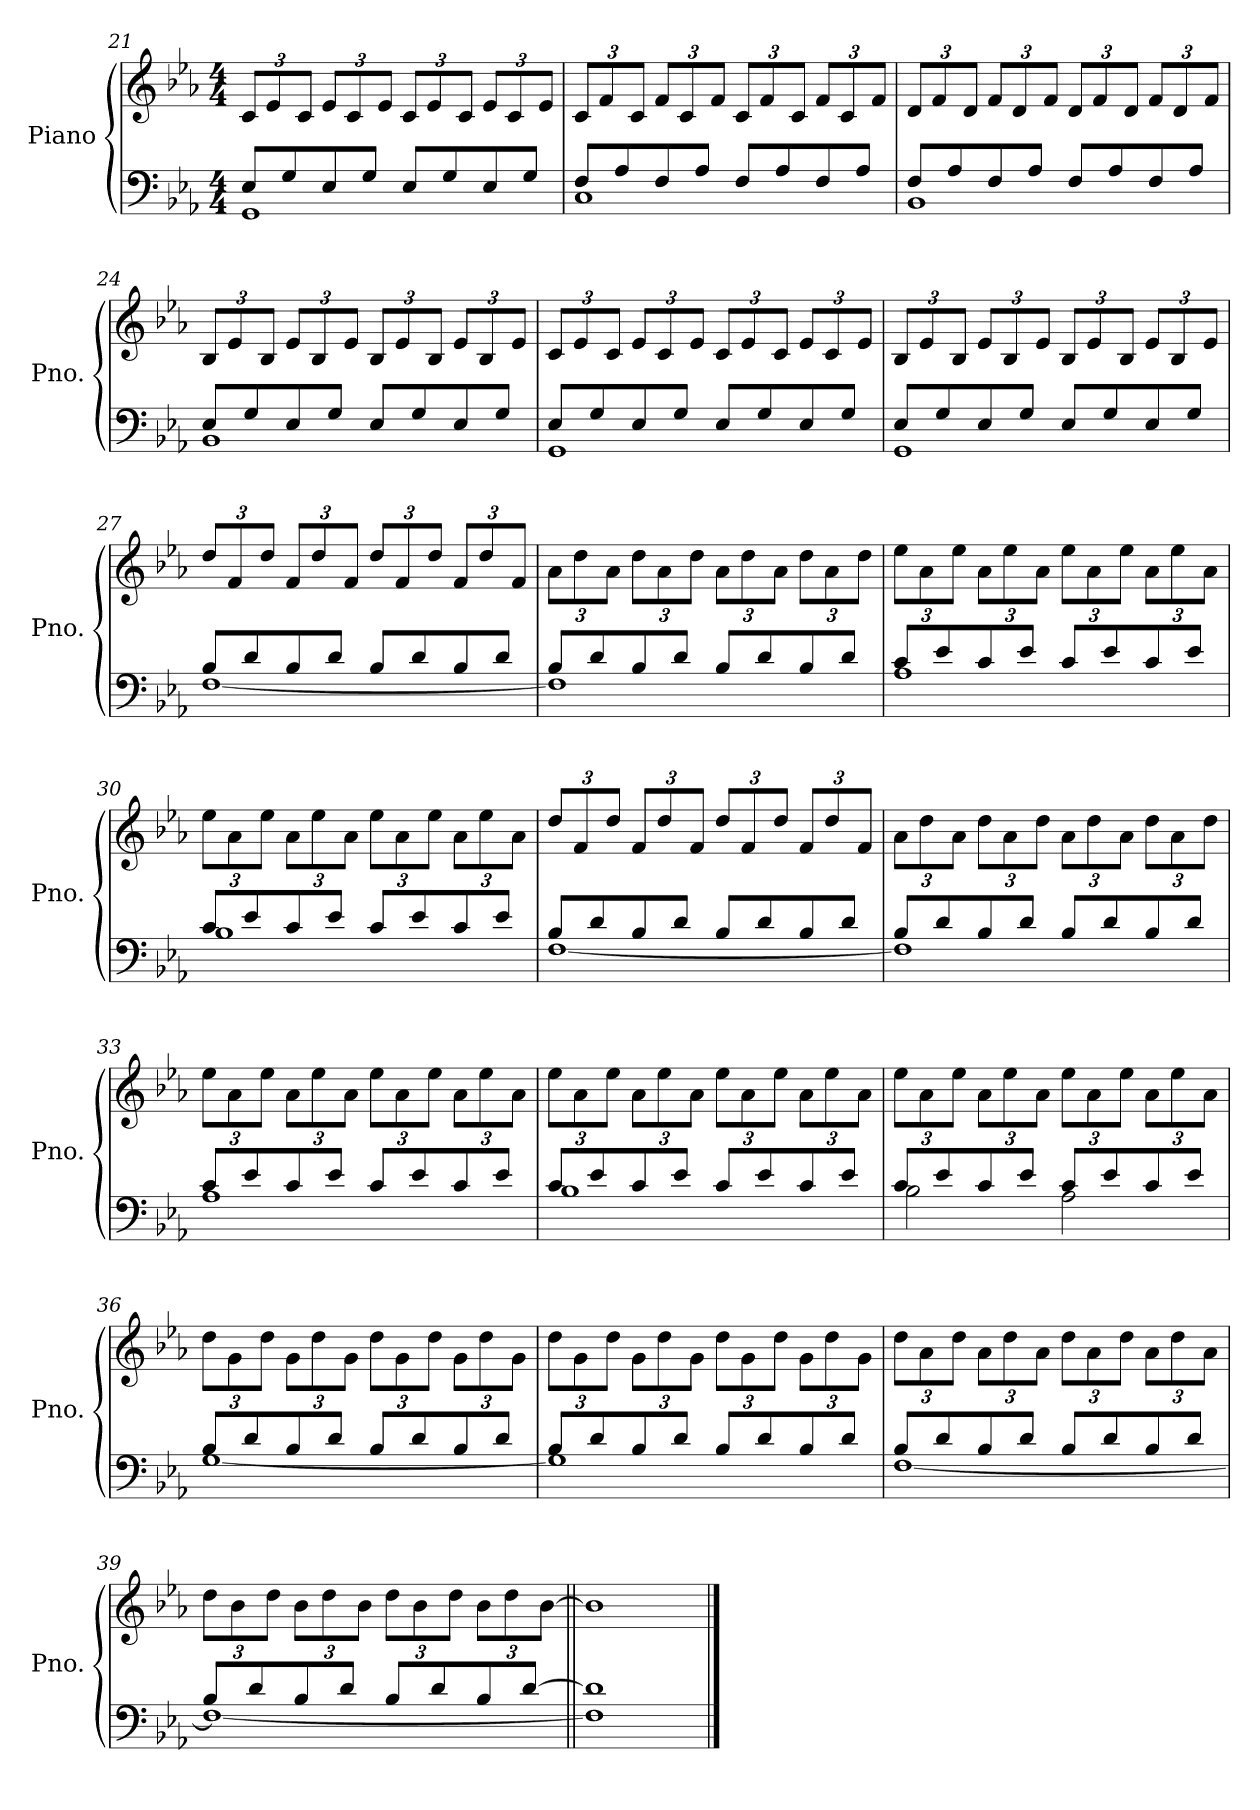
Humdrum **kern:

**kern	**kern
*part1	*part1
*staff2	*staff1
*I"Piano	*
*I'Pno.	*
*clefF4	*clefG2
*k[b-e-a-]	*k[b-e-a-]
*M4/4	*M4/4
=21	=21
*^	*
*	*	*Xbrackettup
8E-/L	1GG	12c/L
.	.	12e-/
8G/	.	.
.	.	12c/J
8E-/	.	12e-/L
.	.	12c/
8G/J	.	.
.	.	12e-/J
8E-/L	.	12c/L
.	.	12e-/
8G/	.	.
.	.	12c/J
8E-/	.	12e-/L
.	.	12c/
8G/J	.	.
.	.	12e-/J
=22	=22	=22
8F/L	1C	12c/L
.	.	12f/
8A-/	.	.
.	.	12c/J
8F/	.	12f/L
.	.	12c/
8A-/J	.	.
.	.	12f/J
8F/L	.	12c/L
.	.	12f/
8A-/	.	.
.	.	12c/J
8F/	.	12f/L
.	.	12c/
8A-/J	.	.
.	.	12f/J
=23	=23	=23
8F/L	1BB-	12d/L
.	.	12f/
8A-/	.	.
.	.	12d/J
8F/	.	12f/L
.	.	12d/
8A-/J	.	.
.	.	12f/J
8F/L	.	12d/L
.	.	12f/
8A-/	.	.
.	.	12d/J
8F/	.	12f/L
.	.	12d/
8A-/J	.	.
.	.	12f/J
=24	=24	=24
8E-/L	1BB-	12B-/L
.	.	12e-/
8G/	.	.
.	.	12B-/J
8E-/	.	12e-/L
.	.	12B-/
8G/J	.	.
.	.	12e-/J
8E-/L	.	12B-/L
.	.	12e-/
8G/	.	.
.	.	12B-/J
8E-/	.	12e-/L
.	.	12B-/
8G/J	.	.
.	.	12e-/J
=25	=25	=25
8E-/L	1GG	12c/L
.	.	12e-/
8G/	.	.
.	.	12c/J
8E-/	.	12e-/L
.	.	12c/
8G/J	.	.
.	.	12e-/J
8E-/L	.	12c/L
.	.	12e-/
8G/	.	.
.	.	12c/J
8E-/	.	12e-/L
.	.	12c/
8G/J	.	.
.	.	12e-/J
=26	=26	=26
8E-/L	1GG	12B-/L
.	.	12e-/
8G/	.	.
.	.	12B-/J
8E-/	.	12e-/L
.	.	12B-/
8G/J	.	.
.	.	12e-/J
8E-/L	.	12B-/L
.	.	12e-/
8G/	.	.
.	.	12B-/J
8E-/	.	12e-/L
.	.	12B-/
8G/J	.	.
.	.	12e-/J
=27	=27	=27
8B-/L	[1F	12dd/L
.	.	12f/
8d/	.	.
.	.	12dd/J
8B-/	.	12f/L
.	.	12dd/
8d/J	.	.
.	.	12f/J
8B-/L	.	12dd/L
.	.	12f/
8d/	.	.
.	.	12dd/J
8B-/	.	12f/L
.	.	12dd/
8d/J	.	.
.	.	12f/J
=28	=28	=28
8B-/L	1F]	12a-\L
.	.	12dd\
8d/	.	.
.	.	12a-\J
8B-/	.	12dd\L
.	.	12a-\
8d/J	.	.
.	.	12dd\J
8B-/L	.	12a-\L
.	.	12dd\
8d/	.	.
.	.	12a-\J
8B-/	.	12dd\L
.	.	12a-\
8d/J	.	.
.	.	12dd\J
=29	=29	=29
8c/L	1A-	12ee-\L
.	.	12a-\
8e-/	.	.
.	.	12ee-\J
8c/	.	12a-\L
.	.	12ee-\
8e-/J	.	.
.	.	12a-\J
8c/L	.	12ee-\L
.	.	12a-\
8e-/	.	.
.	.	12ee-\J
8c/	.	12a-\L
.	.	12ee-\
8e-/J	.	.
.	.	12a-\J
=30	=30	=30
8c/L	1B-	12ee-\L
.	.	12a-\
8e-/	.	.
.	.	12ee-\J
8c/	.	12a-\L
.	.	12ee-\
8e-/J	.	.
.	.	12a-\J
8c/L	.	12ee-\L
.	.	12a-\
8e-/	.	.
.	.	12ee-\J
8c/	.	12a-\L
.	.	12ee-\
8e-/J	.	.
.	.	12a-\J
=31	=31	=31
8B-/L	[1F	12dd/L
.	.	12f/
8d/	.	.
.	.	12dd/J
8B-/	.	12f/L
.	.	12dd/
8d/J	.	.
.	.	12f/J
8B-/L	.	12dd/L
.	.	12f/
8d/	.	.
.	.	12dd/J
8B-/	.	12f/L
.	.	12dd/
8d/J	.	.
.	.	12f/J
=32	=32	=32
8B-/L	1F]	12a-\L
.	.	12dd\
8d/	.	.
.	.	12a-\J
8B-/	.	12dd\L
.	.	12a-\
8d/J	.	.
.	.	12dd\J
8B-/L	.	12a-\L
.	.	12dd\
8d/	.	.
.	.	12a-\J
8B-/	.	12dd\L
.	.	12a-\
8d/J	.	.
.	.	12dd\J
=33	=33	=33
8c/L	1A-	12ee-\L
.	.	12a-\
8e-/	.	.
.	.	12ee-\J
8c/	.	12a-\L
.	.	12ee-\
8e-/J	.	.
.	.	12a-\J
8c/L	.	12ee-\L
.	.	12a-\
8e-/	.	.
.	.	12ee-\J
8c/	.	12a-\L
.	.	12ee-\
8e-/J	.	.
.	.	12a-\J
=34	=34	=34
8c/L	1B-	12ee-\L
.	.	12a-\
8e-/	.	.
.	.	12ee-\J
8c/	.	12a-\L
.	.	12ee-\
8e-/J	.	.
.	.	12a-\J
8c/L	.	12ee-\L
.	.	12a-\
8e-/	.	.
.	.	12ee-\J
8c/	.	12a-\L
.	.	12ee-\
8e-/J	.	.
.	.	12a-\J
=35	=35	=35
8c/L	2B-\	12ee-\L
.	.	12a-\
8e-/	.	.
.	.	12ee-\J
8c/	.	12a-\L
.	.	12ee-\
8e-/J	.	.
.	.	12a-\J
8c/L	2A-\	12ee-\L
.	.	12a-\
8e-/	.	.
.	.	12ee-\J
8c/	.	12a-\L
.	.	12ee-\
8e-/J	.	.
.	.	12a-\J
=36	=36	=36
8B-/L	[1G	12dd\L
.	.	12g\
8d/	.	.
.	.	12dd\J
8B-/	.	12g\L
.	.	12dd\
8d/J	.	.
.	.	12g\J
8B-/L	.	12dd\L
.	.	12g\
8d/	.	.
.	.	12dd\J
8B-/	.	12g\L
.	.	12dd\
8d/J	.	.
.	.	12g\J
=37	=37	=37
8B-/L	1G]	12dd\L
.	.	12g\
8d/	.	.
.	.	12dd\J
8B-/	.	12g\L
.	.	12dd\
8d/J	.	.
.	.	12g\J
8B-/L	.	12dd\L
.	.	12g\
8d/	.	.
.	.	12dd\J
8B-/	.	12g\L
.	.	12dd\
8d/J	.	.
.	.	12g\J
=38	=38	=38
8B-/L	[1F	12dd\L
.	.	12a-\
8d/	.	.
.	.	12dd\J
8B-/	.	12a-\L
.	.	12dd\
8d/J	.	.
.	.	12a-\J
8B-/L	.	12dd\L
.	.	12a-\
8d/	.	.
.	.	12dd\J
8B-/	.	12a-\L
.	.	12dd\
8d/J	.	.
.	.	12a-\J
=39	=39	=39
8B-/L	1F_	12dd\L
.	.	12b-\
8d/	.	.
.	.	12dd\J
8B-/	.	12b-\L
.	.	12dd\
8d/J	.	.
.	.	12b-\J
8B-/L	.	12dd\L
.	.	12b-\
8d/	.	.
.	.	12dd\J
8B-/	.	12b-\L
.	.	12dd\
[8d/J	.	.
.	.	[12b-\J
=40||	=40||	=40||
1d]	1F]	1b-]
*v	*v	*
==	==
*-	*-
